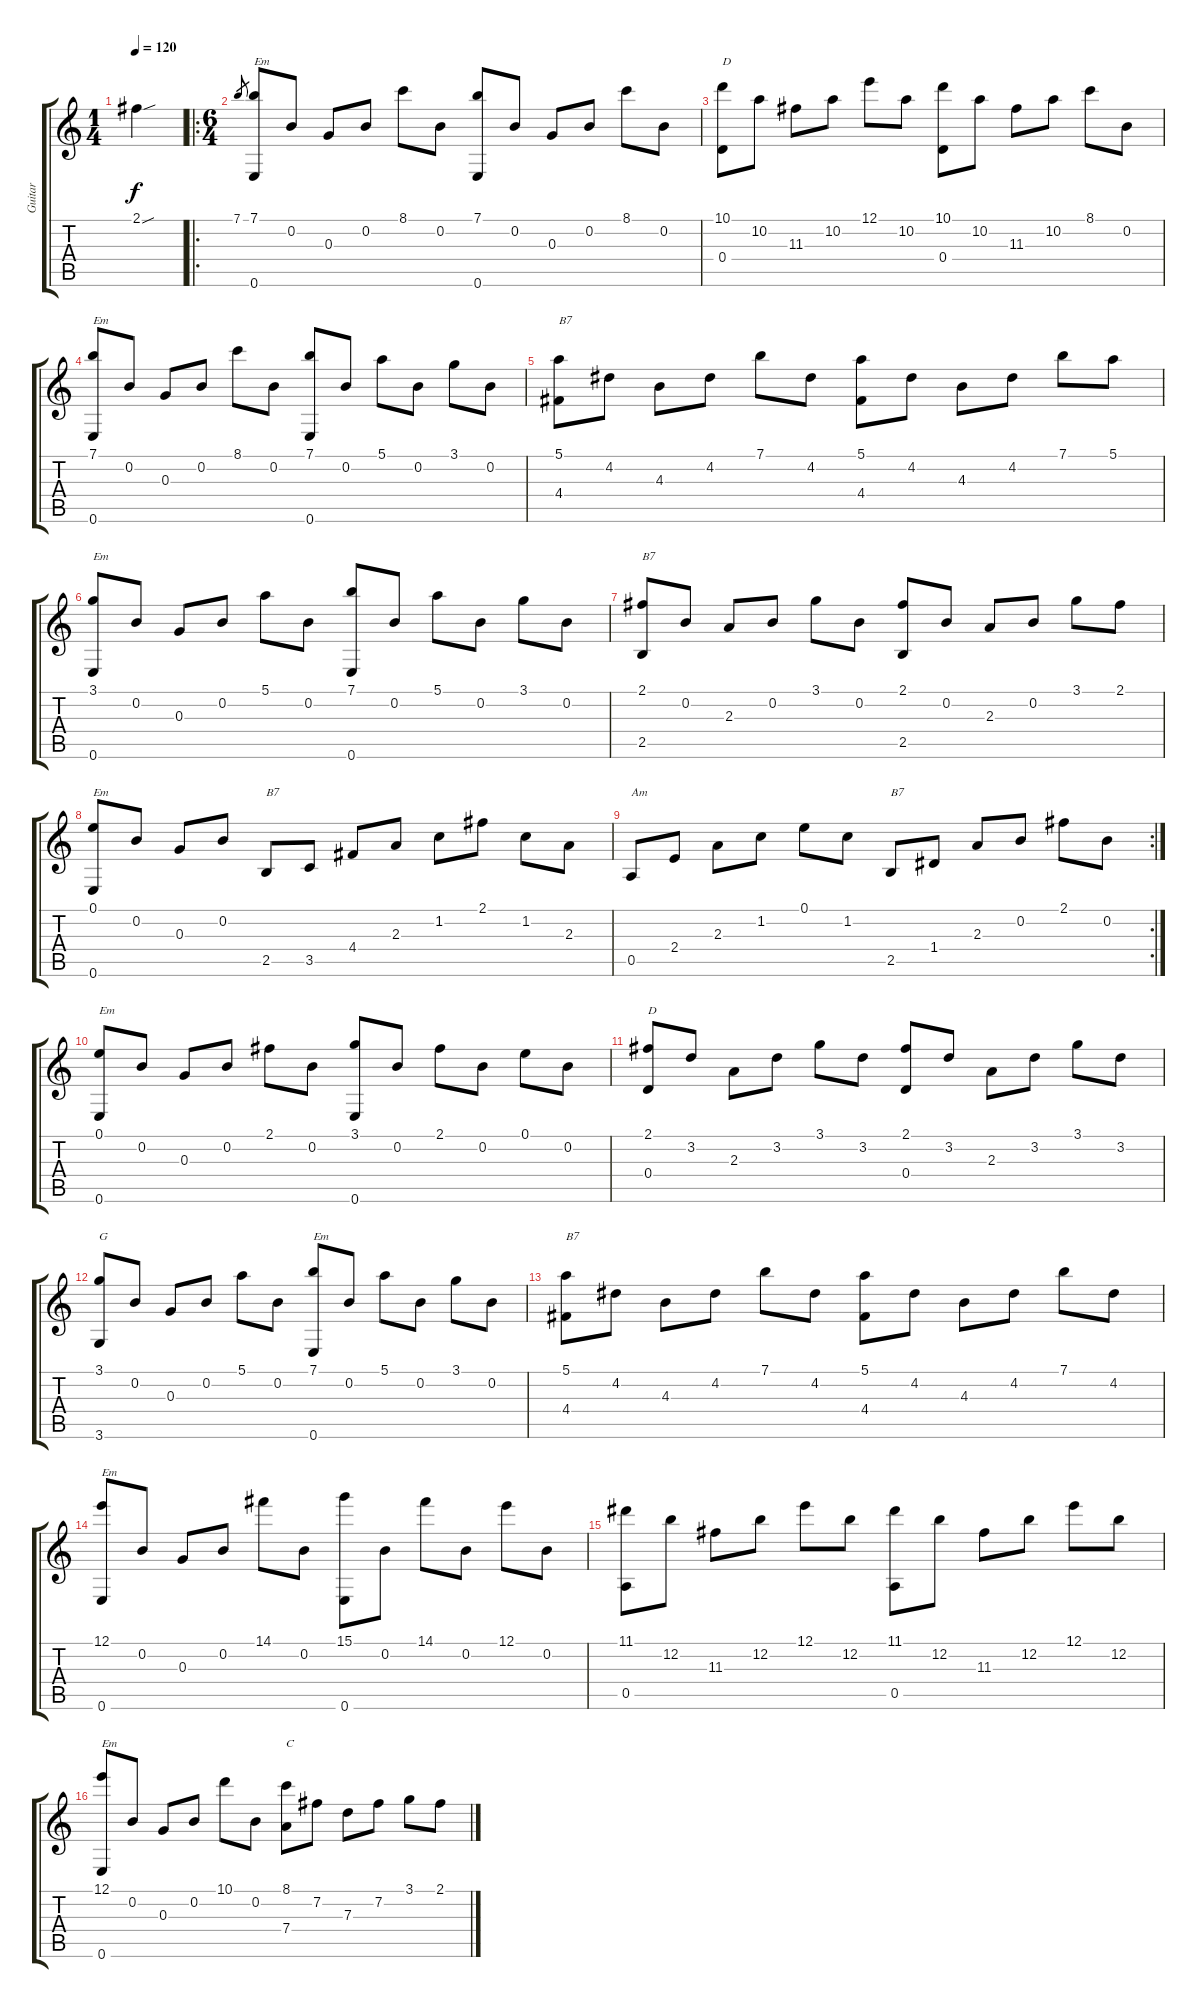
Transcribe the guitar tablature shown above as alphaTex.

\track ("Guitar" "Guitar") {instrument acousticguitarnylon}
\staff {score tabs}
\tuning (E4 B3 G3 D3 A2 E2) {hide}
\ts (1 4)
\tempo 120
\clef g2
\ks c
2.1{sou}.4{dy f instrument acousticguitarnylon} |
\ro
\ts (6 4)
7.1.8{gr} (7.1 0.6).8{txt "Em"} 0.2.8 0.3.8 0.2.8 8.1.8 0.2.8 (7.1 0.6).8 0.2.8 0.3.8 0.2.8 8.1.8 0.2.8 |
(10.1 0.4).8{txt "D"} 10.2.8 11.3.8 10.2.8 12.1.8 10.2.8 (10.1 0.4).8 10.2.8 11.3.8 10.2.8 8.1.8 0.2.8 |
(7.1 0.6).8{txt "Em"} 0.2.8 0.3.8 0.2.8 8.1.8 0.2.8 (7.1 0.6).8 0.2.8 5.1.8 0.2.8 3.1.8 0.2.8 |
(5.1 4.4).8{txt "B7"} 4.2.8 4.3.8 4.2.8 7.1.8 4.2.8 (5.1 4.4).8 4.2.8 4.3.8 4.2.8 7.1.8 5.1.8 |
(3.1 0.6).8{txt "Em"} 0.2.8 0.3.8 0.2.8 5.1.8 0.2.8 (7.1 0.6).8 0.2.8 5.1.8 0.2.8 3.1.8 0.2.8 |
(2.1 2.5).8{txt "B7"} 0.2.8 2.3.8 0.2.8 3.1.8 0.2.8 (2.1 2.5).8 0.2.8 2.3.8 0.2.8 3.1.8 2.1.8 |
(0.1 0.6).8{txt "Em"} 0.2.8 0.3.8 0.2.8 2.5.8{txt "B7"} 3.5.8 4.4.8 2.3.8 1.2.8 2.1.8 1.2.8 2.3.8 |
\rc 2
0.5.8{txt "Am"} 2.4.8 2.3.8 1.2.8 0.1.8 1.2.8 2.5.8{txt "B7"} 1.4.8 2.3.8 0.2.8 2.1.8 0.2.8 |
(0.1 0.6).8{txt "Em"} 0.2.8 0.3.8 0.2.8 2.1.8 0.2.8 (3.1 0.6).8 0.2.8 2.1.8 0.2.8 0.1.8 0.2.8 |
(2.1 0.4).8{txt "D"} 3.2.8 2.3.8 3.2.8 3.1.8 3.2.8 (2.1 0.4).8 3.2.8 2.3.8 3.2.8 3.1.8 3.2.8 |
(3.1 3.6).8{txt "G"} 0.2.8 0.3.8 0.2.8 5.1.8 0.2.8 (7.1 0.6).8{txt "Em"} 0.2.8 5.1.8 0.2.8 3.1.8 0.2.8 |
(5.1 4.4).8{txt "B7"} 4.2.8 4.3.8 4.2.8 7.1.8 4.2.8 (5.1 4.4).8 4.2.8 4.3.8 4.2.8 7.1.8 4.2.8 |
(12.1 0.6).8{txt "Em"} 0.2.8 0.3.8 0.2.8 14.1.8 0.2.8 (15.1 0.6).8 0.2.8 14.1.8 0.2.8 12.1.8 0.2.8 |
(11.1 0.5).8 12.2.8 11.3.8 12.2.8 12.1.8 12.2.8 (11.1 0.5).8 12.2.8 11.3.8 12.2.8 12.1.8 12.2.8 |
(12.1 0.6).8{txt "Em"} 0.2.8 0.3.8 0.2.8 10.1.8 0.2.8 (8.1 7.4).8{txt "C"} 7.2.8 7.3.8 7.2.8 3.1.8 2.1.8
